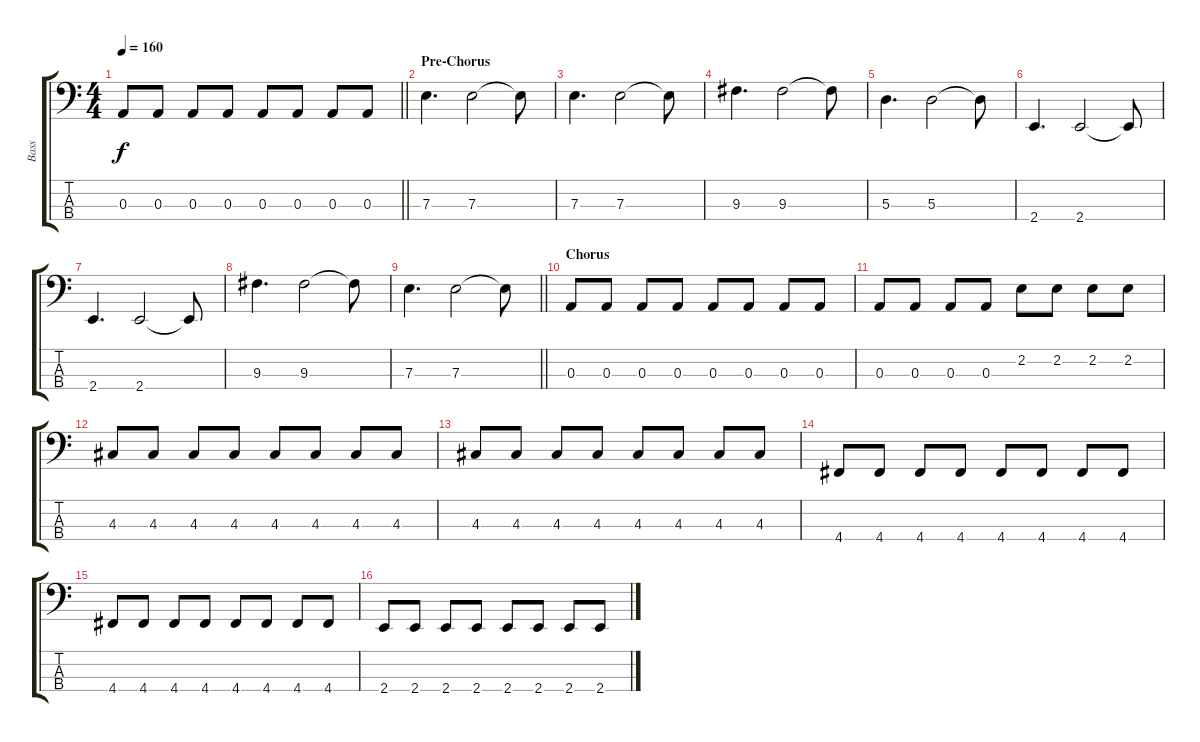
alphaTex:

\track ("Bass" "Bass") {instrument electricbassfinger}
\staff {score tabs}
\tuning (G2 D2 A1 D1) {hide}
\ts (4 4)
\tempo 160
\clef f4
\barLineRight lightlight
\ks c
0.3.8{dy f} 0.3.8 0.3.8 0.3.8 0.3.8 0.3.8 0.3.8 0.3.8 |
\section ("" "Pre-Chorus")
7.3.4{d} 7.3.2 7.3{t}.8 |
7.3.4{d} 7.3.2 7.3{t}.8 |
9.3.4{d} 9.3.2 9.3{t}.8 |
5.3.4{d} 5.3.2 5.3{t}.8 |
2.4.4{d} 2.4.2 2.4{t}.8 |
2.4.4{d} 2.4.2 2.4{t}.8 |
9.3.4{d} 9.3.2 9.3{t}.8 |
\barLineRight lightlight
7.3.4{d} 7.3.2 7.3{t}.8 |
\section ("" "Chorus")
0.3.8 0.3.8 0.3.8 0.3.8 0.3.8 0.3.8 0.3.8 0.3.8 |
0.3.8 0.3.8 0.3.8 0.3.8 2.2.8 2.2.8 2.2.8 2.2.8 |
4.3.8 4.3.8 4.3.8 4.3.8 4.3.8 4.3.8 4.3.8 4.3.8 |
4.3.8 4.3.8 4.3.8 4.3.8 4.3.8 4.3.8 4.3.8 4.3.8 |
4.4.8 4.4.8 4.4.8 4.4.8 4.4.8 4.4.8 4.4.8 4.4.8 |
4.4.8 4.4.8 4.4.8 4.4.8 4.4.8 4.4.8 4.4.8 4.4.8 |
2.4.8 2.4.8 2.4.8 2.4.8 2.4.8 2.4.8 2.4.8 2.4.8
